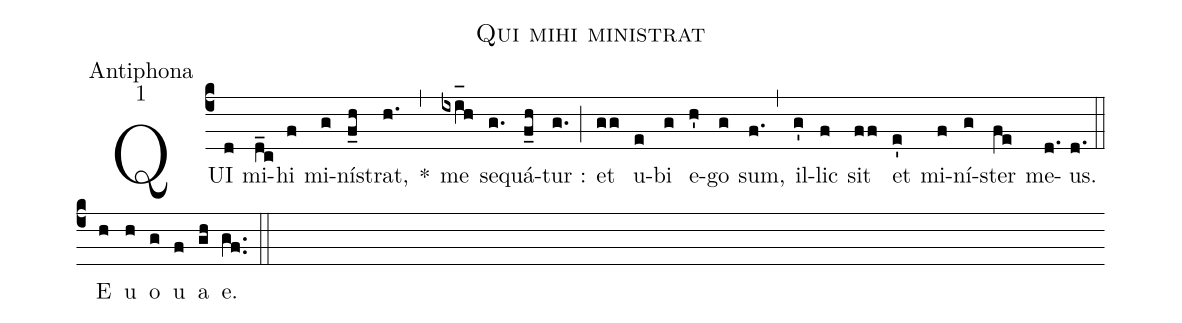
name:Qui mihi ministrat;
office-part:Antiphona;
mode:1;
%%
(c4) QUI(d) mi(d_c)hi(f) mi(g)ní(f_h)strat,(h.) *(,) me(ixi_[oh:h]h) se(g.)quá(f_h)tur :(g.) (;) et(gg) u(e)bi(g) e(h')go(g) sum,(f.) (,) il(g')lic(f) sit(ff) et(e') mi(f)ní(g)ster(fe) me(d.)us.(d.) (::) <eu>E(h) u(h) o(g) u(f) a(gh) e.</eu>(gf..) (::)
